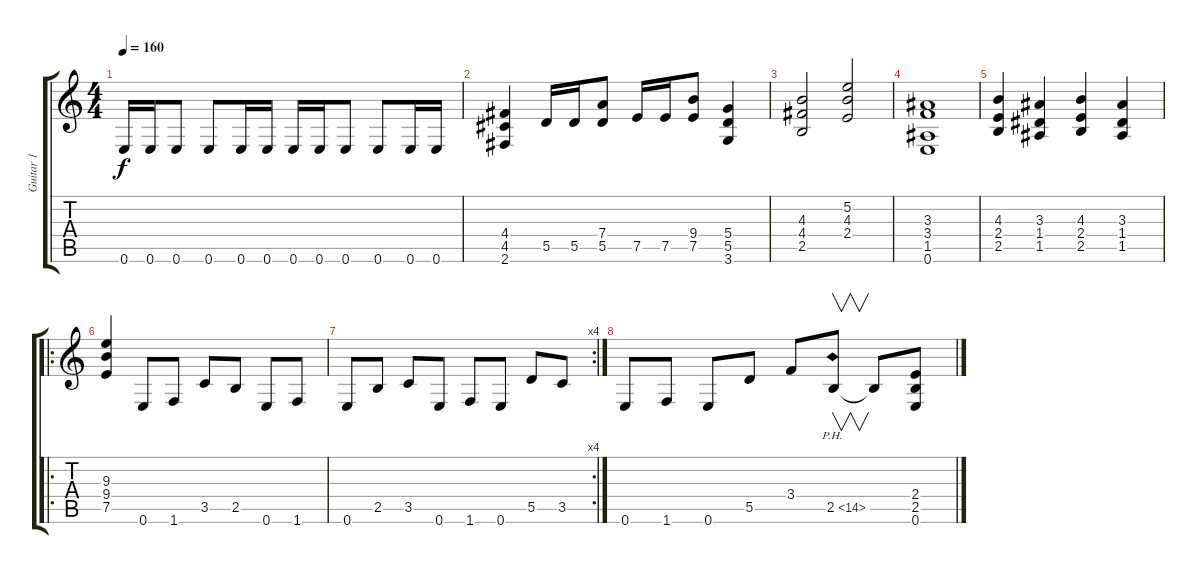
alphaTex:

\track ("Guitar 1" "Guitar 1") {instrument distortionguitar}
\staff {score tabs}
\tuning (E4 B3 G3 D3 A2 E2) {hide}
\ts (4 4)
\tempo 160
\clef g2
\ks c
0.6.16{dy f} 0.6.16 0.6.8 0.6.8 0.6.16 0.6.16 0.6.16 0.6.16 0.6.8 0.6.8 0.6.16 0.6.16 |
(4.4 4.5 2.6).4 5.5.16 5.5.16 (7.4 5.5).8 7.5.16 7.5.16 (9.4 7.5).8 (5.4 5.5 3.6).4 |
(4.3 4.4 2.5).2 (5.2 4.3 2.4).2 |
(3.3 3.4 1.5 0.6).1 |
(4.3 2.4 2.5).4 (3.3 1.4 1.5).4 (4.3 2.4 2.5).4 (3.3 1.4 1.5).4 |
\ro
(9.3 9.4 7.5).4 0.6.8 1.6.8 3.5.8 2.5.8 0.6.8 1.6.8 |
\rc 4
0.6.8 2.5.8 3.5.8 0.6.8 1.6.8 0.6.8 5.5.8 3.5.8 |
0.6.8 1.6.8 0.6.8 5.5.8 3.4.8 2.5{ph 12}.8{v} 2.5{t}.8 (2.4 2.5 0.6).8
